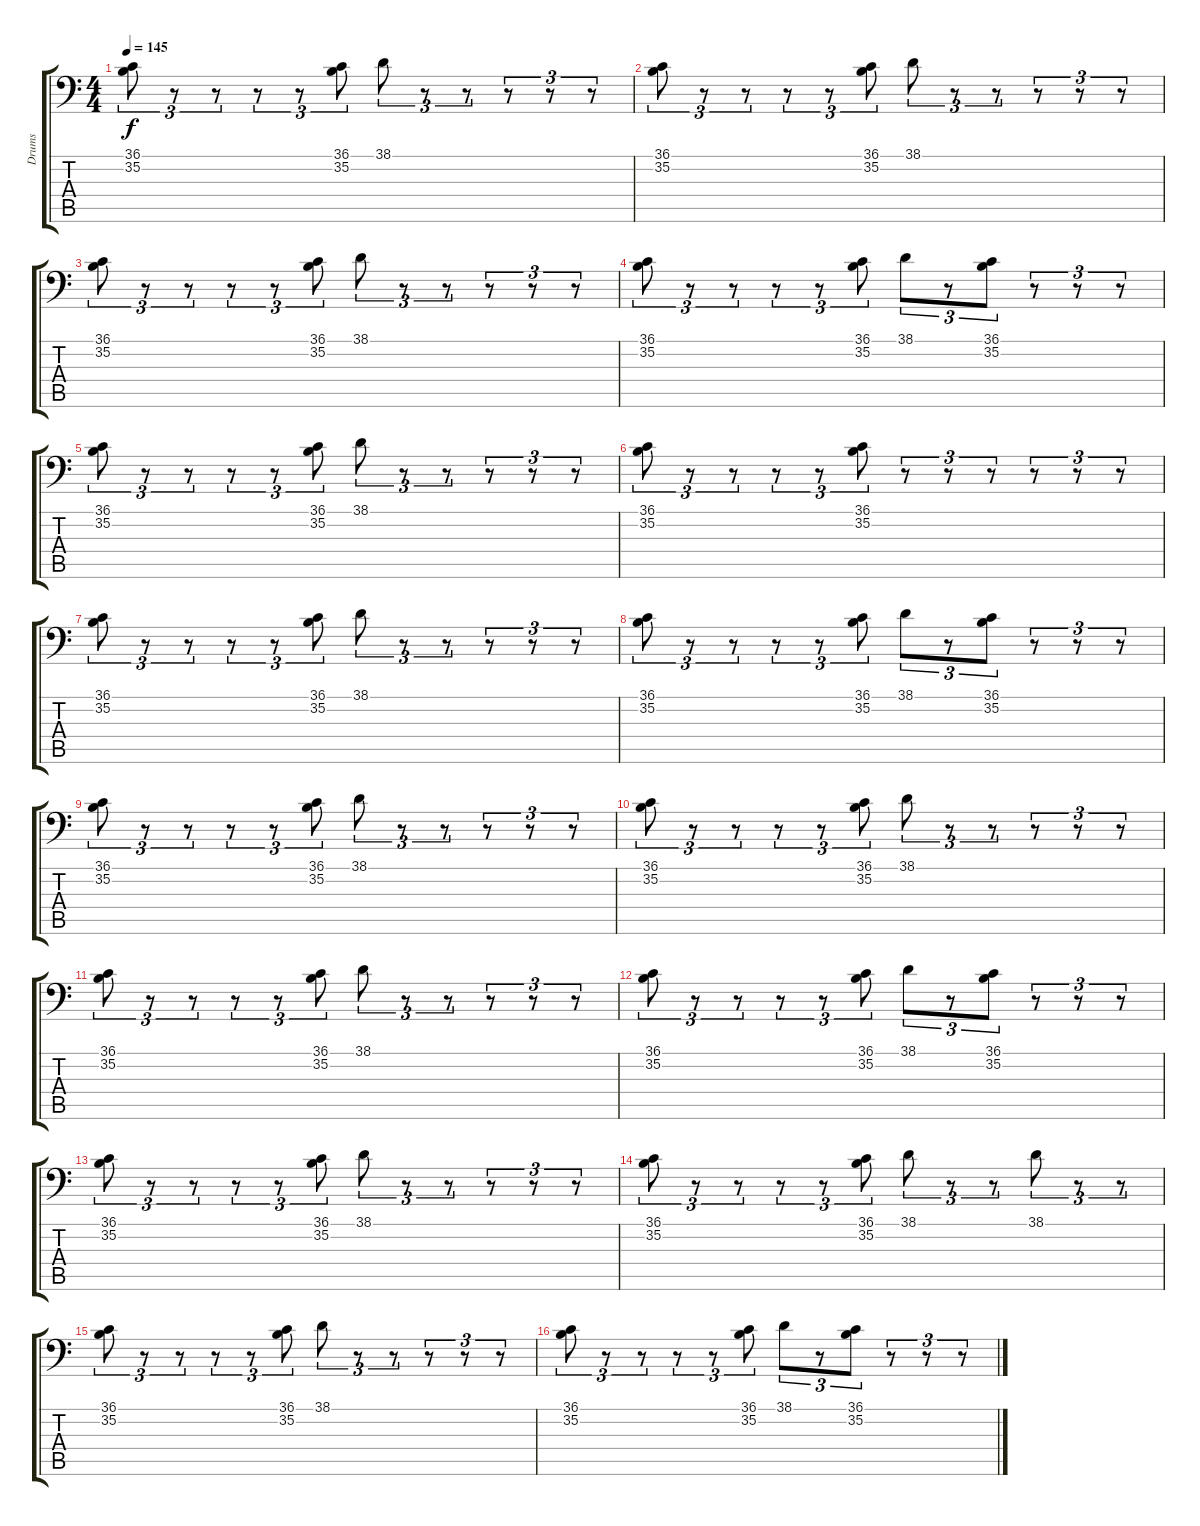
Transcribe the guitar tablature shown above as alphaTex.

\track ("Drums" "Drums") {instrument acousticgrandpiano}
\staff {score tabs}
\tuning (C-1 C-1 C-1 C-1 C-1 C-1) {hide}
\ts (4 4)
\tempo 145
\clef f4
\ks c
(36.1 35.2).8{tu (3 2) dy f} r.8{tu (3 2)} r.8{tu (3 2)} r.8{tu (3 2)} r.8{tu (3 2)} (36.1 35.2).8{tu (3 2)} 38.1.8{tu (3 2)} r.8{tu (3 2)} r.8{tu (3 2)} r.8{tu (3 2)} r.8{tu (3 2)} r.8{tu (3 2)} |
(36.1 35.2).8{tu (3 2)} r.8{tu (3 2)} r.8{tu (3 2)} r.8{tu (3 2)} r.8{tu (3 2)} (36.1 35.2).8{tu (3 2)} 38.1.8{tu (3 2)} r.8{tu (3 2)} r.8{tu (3 2)} r.8{tu (3 2)} r.8{tu (3 2)} r.8{tu (3 2)} |
(36.1 35.2).8{tu (3 2)} r.8{tu (3 2)} r.8{tu (3 2)} r.8{tu (3 2)} r.8{tu (3 2)} (36.1 35.2).8{tu (3 2)} 38.1.8{tu (3 2)} r.8{tu (3 2)} r.8{tu (3 2)} r.8{tu (3 2)} r.8{tu (3 2)} r.8{tu (3 2)} |
(36.1 35.2).8{tu (3 2)} r.8{tu (3 2)} r.8{tu (3 2)} r.8{tu (3 2)} r.8{tu (3 2)} (36.1 35.2).8{tu (3 2)} 38.1.8{tu (3 2)} r.8{tu (3 2)} (36.1 35.2).8{tu (3 2)} r.8{tu (3 2)} r.8{tu (3 2)} r.8{tu (3 2)} |
(36.1 35.2).8{tu (3 2)} r.8{tu (3 2)} r.8{tu (3 2)} r.8{tu (3 2)} r.8{tu (3 2)} (36.1 35.2).8{tu (3 2)} 38.1.8{tu (3 2)} r.8{tu (3 2)} r.8{tu (3 2)} r.8{tu (3 2)} r.8{tu (3 2)} r.8{tu (3 2)} |
(36.1 35.2).8{tu (3 2)} r.8{tu (3 2)} r.8{tu (3 2)} r.8{tu (3 2)} r.8{tu (3 2)} (36.1 35.2).8{tu (3 2)} r.8{tu (3 2)} r.8{tu (3 2)} r.8{tu (3 2)} r.8{tu (3 2)} r.8{tu (3 2)} r.8{tu (3 2)} |
(36.1 35.2).8{tu (3 2)} r.8{tu (3 2)} r.8{tu (3 2)} r.8{tu (3 2)} r.8{tu (3 2)} (36.1 35.2).8{tu (3 2)} 38.1.8{tu (3 2)} r.8{tu (3 2)} r.8{tu (3 2)} r.8{tu (3 2)} r.8{tu (3 2)} r.8{tu (3 2)} |
(36.1 35.2).8{tu (3 2)} r.8{tu (3 2)} r.8{tu (3 2)} r.8{tu (3 2)} r.8{tu (3 2)} (36.1 35.2).8{tu (3 2)} 38.1.8{tu (3 2)} r.8{tu (3 2)} (36.1 35.2).8{tu (3 2)} r.8{tu (3 2)} r.8{tu (3 2)} r.8{tu (3 2)} |
(36.1 35.2).8{tu (3 2)} r.8{tu (3 2)} r.8{tu (3 2)} r.8{tu (3 2)} r.8{tu (3 2)} (36.1 35.2).8{tu (3 2)} 38.1.8{tu (3 2)} r.8{tu (3 2)} r.8{tu (3 2)} r.8{tu (3 2)} r.8{tu (3 2)} r.8{tu (3 2)} |
(36.1 35.2).8{tu (3 2)} r.8{tu (3 2)} r.8{tu (3 2)} r.8{tu (3 2)} r.8{tu (3 2)} (36.1 35.2).8{tu (3 2)} 38.1.8{tu (3 2)} r.8{tu (3 2)} r.8{tu (3 2)} r.8{tu (3 2)} r.8{tu (3 2)} r.8{tu (3 2)} |
(36.1 35.2).8{tu (3 2)} r.8{tu (3 2)} r.8{tu (3 2)} r.8{tu (3 2)} r.8{tu (3 2)} (36.1 35.2).8{tu (3 2)} 38.1.8{tu (3 2)} r.8{tu (3 2)} r.8{tu (3 2)} r.8{tu (3 2)} r.8{tu (3 2)} r.8{tu (3 2)} |
(36.1 35.2).8{tu (3 2)} r.8{tu (3 2)} r.8{tu (3 2)} r.8{tu (3 2)} r.8{tu (3 2)} (36.1 35.2).8{tu (3 2)} 38.1.8{tu (3 2)} r.8{tu (3 2)} (36.1 35.2).8{tu (3 2)} r.8{tu (3 2)} r.8{tu (3 2)} r.8{tu (3 2)} |
(36.1 35.2).8{tu (3 2)} r.8{tu (3 2)} r.8{tu (3 2)} r.8{tu (3 2)} r.8{tu (3 2)} (36.1 35.2).8{tu (3 2)} 38.1.8{tu (3 2)} r.8{tu (3 2)} r.8{tu (3 2)} r.8{tu (3 2)} r.8{tu (3 2)} r.8{tu (3 2)} |
(36.1 35.2).8{tu (3 2)} r.8{tu (3 2)} r.8{tu (3 2)} r.8{tu (3 2)} r.8{tu (3 2)} (36.1 35.2).8{tu (3 2)} 38.1.8{tu (3 2)} r.8{tu (3 2)} r.8{tu (3 2)} 38.1.8{tu (3 2)} r.8{tu (3 2)} r.8{tu (3 2)} |
(36.1 35.2).8{tu (3 2)} r.8{tu (3 2)} r.8{tu (3 2)} r.8{tu (3 2)} r.8{tu (3 2)} (36.1 35.2).8{tu (3 2)} 38.1.8{tu (3 2)} r.8{tu (3 2)} r.8{tu (3 2)} r.8{tu (3 2)} r.8{tu (3 2)} r.8{tu (3 2)} |
(36.1 35.2).8{tu (3 2)} r.8{tu (3 2)} r.8{tu (3 2)} r.8{tu (3 2)} r.8{tu (3 2)} (36.1 35.2).8{tu (3 2)} 38.1.8{tu (3 2)} r.8{tu (3 2)} (36.1 35.2).8{tu (3 2)} r.8{tu (3 2)} r.8{tu (3 2)} r.8{tu (3 2)}
